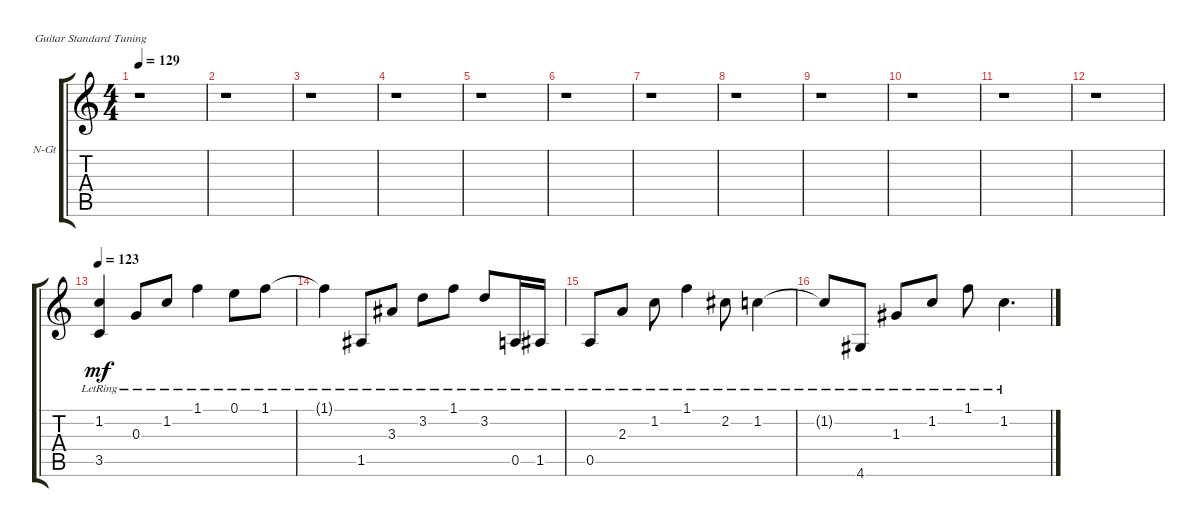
\defaultSystemsLayout 4
\bracketExtendMode groupsimilarinstruments
\firstSystemTrackNameOrientation horizontal
\otherSystemsTrackNameOrientation horizontal
\track ("Criss Gutar 1" "N-Gt") {instrument acousticguitarnylon}
\staff {score tabs}
\tuning (E4 B3 G3 D3 A2 E2)
\ts (4 4)
\tempo 129
\clef g2
\ks c
r.1{dy mf} |
r.1 |
r.1 |
r.1 |
r.1 |
r.1 |
r.1 |
r.1 |
r.1 |
r.1 |
r.1 |
r.1 |
\tempo 123
(3.5 1.2{lr}).4 0.3{lr}.8 1.2{lr}.8 1.1{lr}.4 0.1{lr}.8 1.1{lr}.8 |
1.1{lr t}.4 1.5{lr}.8 3.3{lr}.8 3.2{lr}.8 1.1{lr}.8 3.2{lr}.8 0.5{lr}.16 1.5{lr}.16 |
0.5{lr}.8 2.3{lr}.8 1.2{lr}.8 1.1{lr}.4 2.2{lr}.8 1.2{lr}.4 |
1.2{lr t}.8 4.6{lr}.8 1.3{lr}.8 1.2{lr}.8 1.1{lr}.8 1.2{lr}.4{d}
